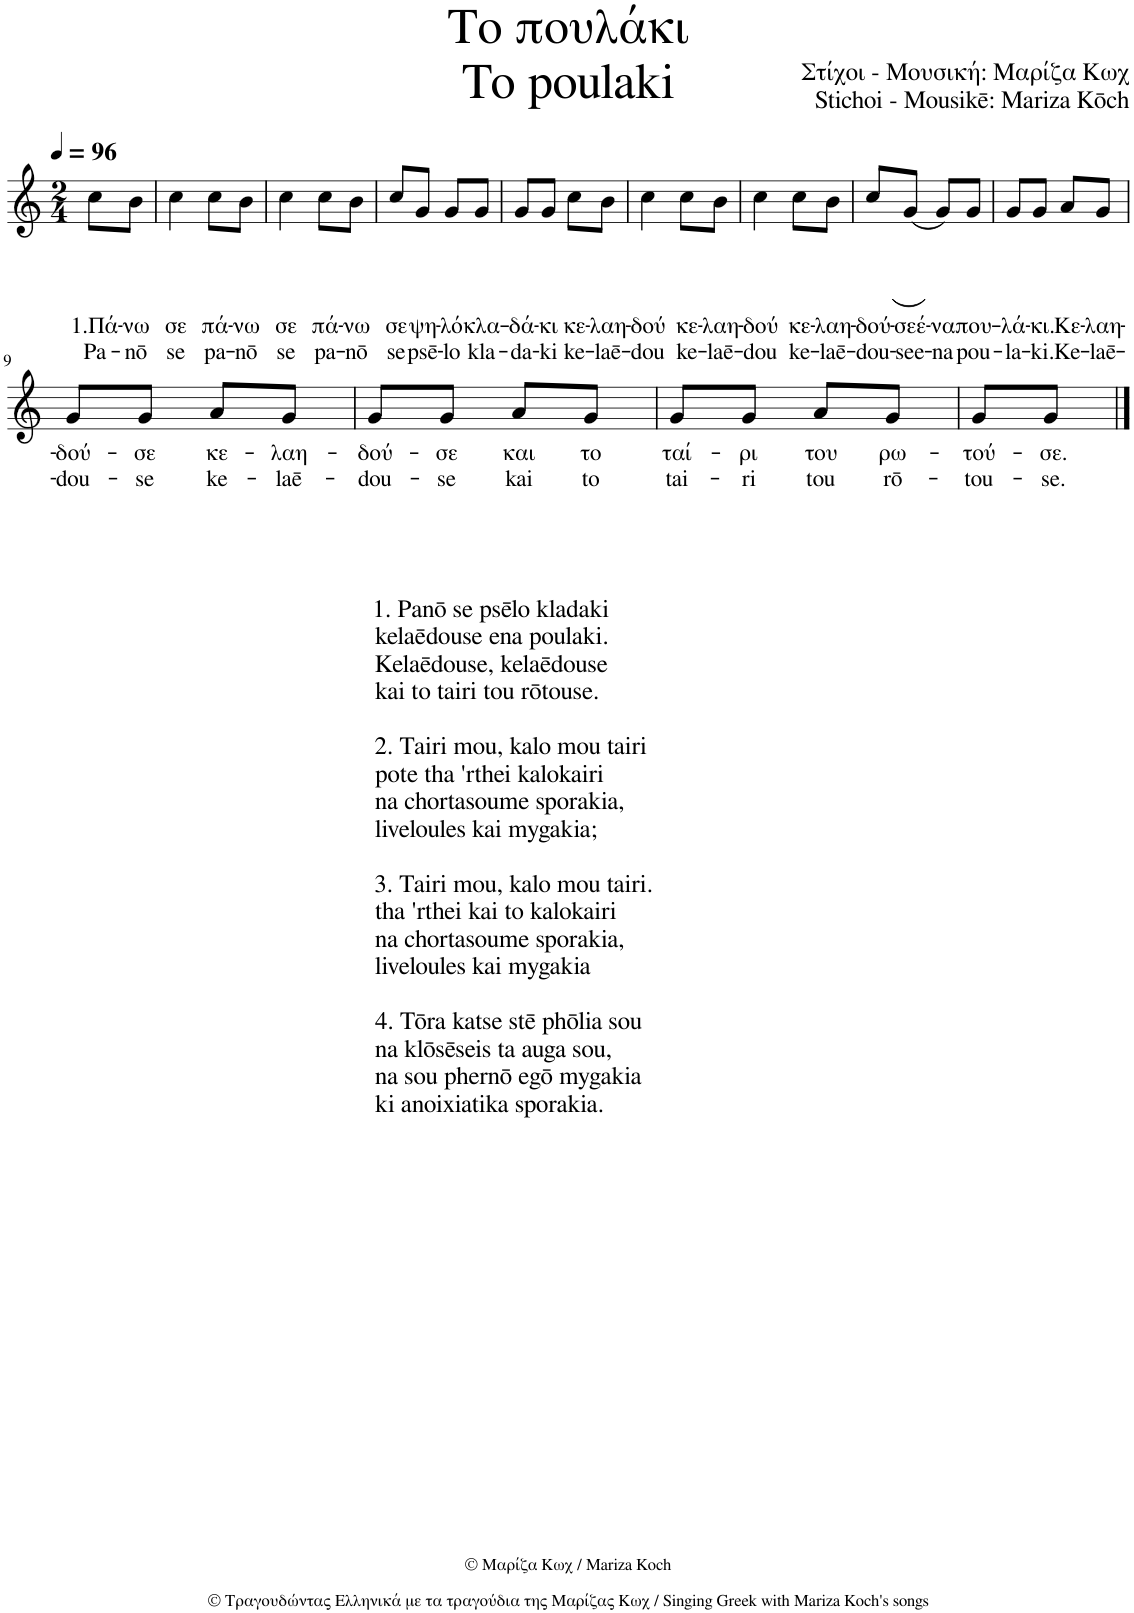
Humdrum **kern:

**kern	**text	**text
*part1	*part1	*part1
*staff1	*staff1	*staff1
*I"Piano	*	*
*I'Pno.	*	*
*clefG2	*	*
*k[]	*	*
*M2/4	*	*
*MM96	*	*
=	=	=
!	!LO:LY:b	!LO:LY:b
8cc\L	1.Πά-	Pa-
!	!LO:LY:b	!LO:LY:b
8b\J	-νω	-nō
=1	=1	=1
!	!LO:LY:b	!LO:LY:b
4cc\	σε	se
!	!LO:LY:b	!LO:LY:b
8cc\L	πά-	pa-
!	!LO:LY:b	!LO:LY:b
8b\J	-νω	-nō
=2	=2	=2
!	!LO:LY:b	!LO:LY:b
4cc\	σε	se
!	!LO:LY:b	!LO:LY:b
8cc\L	πά-	pa-
!	!LO:LY:b	!LO:LY:b
8b\J	-νω	-nō
=3	=3	=3
!	!LO:LY:b	!LO:LY:b
8cc/L	σε	se
!	!LO:LY:b	!LO:LY:b
8g/J	ψη-	psē-
!	!LO:LY:b	!LO:LY:b
8g/L	-λό	-lo
!	!LO:LY:b	!LO:LY:b
8g/J	κλα-	kla-
=4	=4	=4
!	!LO:LY:b	!LO:LY:b
8g/L	-δά-	-da-
!	!LO:LY:b	!LO:LY:b
8g/J	-κι	-ki
!	!LO:LY:b	!LO:LY:b
8cc\L	κε-	ke-
!	!LO:LY:b	!LO:LY:b
8b\J	-λαη-	-laē-
=5	=5	=5
!	!LO:LY:b	!LO:LY:b
4cc\	-δού	-dou
!	!LO:LY:b	!LO:LY:b
8cc\L	κε-	ke-
!	!LO:LY:b	!LO:LY:b
8b\J	-λαη-	-laē-
=6	=6	=6
!	!LO:LY:b	!LO:LY:b
4cc\	-δού	-dou
!	!LO:LY:b	!LO:LY:b
8cc\L	κε-	ke-
!	!LO:LY:b	!LO:LY:b
8b\J	-λαη-	-laē-
=7	=7	=7
!	!LO:LY:b	!LO:LY:b
8cc/L	-δού-	-dou-
!	!LO:LY:b	!LO:LY:b
((8g/J	-σεέ-	-see-
!	!LO:LY:b	!LO:LY:b
8g/L))	-να	-na
!	!LO:LY:b	!LO:LY:b
8g/J	που-	pou-
=8	=8	=8
!	!LO:LY:b	!LO:LY:b
8g/L	-λά-	-la-
!	!LO:LY:b	!LO:LY:b
8g/J	-κι.	-ki.
!	!LO:LY:b	!LO:LY:b
8a/L	Κε-	Ke-
!	!LO:LY:b	!LO:LY:b
8g/J	-λαη-	-laē-
!!LO:LB:g=z
=9	=9	=9
!	!LO:LY:b	!LO:LY:b
8g/L	-δού-	-dou-
!	!LO:LY:b	!LO:LY:b
8g/J	-σε	-se
!	!LO:LY:b	!LO:LY:b
8a/L	κε-	ke-
!	!LO:LY:b	!LO:LY:b
8g/J	-λαη-	-laē-
=10	=10	=10
!	!LO:LY:b	!LO:LY:b
8g/L	-δού-	-dou-
!	!LO:LY:b	!LO:LY:b
8g/J	-σε	-se
!	!LO:LY:b	!LO:LY:b
8a/L	και	kai
!	!LO:LY:b	!LO:LY:b
8g/J	το	to
=11	=11	=11
!	!LO:LY:b	!LO:LY:b
8g/L	ταί-	tai-
!	!LO:LY:b	!LO:LY:b
8g/J	-ρι	-ri
!	!LO:LY:b	!LO:LY:b
8a/L	του	tou
!	!LO:LY:b	!LO:LY:b
8g/J	ρω-	rō-
=12	=12	=12
!	!LO:LY:b	!LO:LY:b
8g/L	-τού-	-tou-
!LO:TX:b:t=1. Panō se psēlo kladaki	!	!
!LO:TX:b:t=kelaēdouse ena poulaki.	!	!
!LO:TX:b:t=Kelaēdouse, kelaēdouse	!	!
!LO:TX:b:t=kai to tairi tou rōtouse.	!	!
!LO:TX:b:t=2. Tairi mou, kalo mou tairi	!	!
!LO:TX:b:t=pote tha 'rthei kalokairi	!	!
!LO:TX:b:t=na chortasoume sporakia,	!	!
!LO:TX:b:t=liveloules kai mygakia;	!	!
!LO:TX:b:t=3. Tairi mou, kalo mou tairi.	!	!
!LO:TX:b:t=tha 'rthei kai to kalokairi	!	!
!LO:TX:b:t=na chortasoume sporakia,	!	!
!LO:TX:b:t=liveloules kai mygakia	!	!
!LO:TX:b:t=4. Tōra katse stē phōlia sou	!	!
!LO:TX:b:t=na klōsēseis ta auga sou,	!	!
!LO:TX:b:t=na sou phernō egō mygakia	!	!
!LO:TX:b:t=ki anoixiatika sporakia.	!	!
!	!LO:LY:b	!LO:LY:b
8g/J	-σε.	-se.
==	==	==
*-	*-	*-
